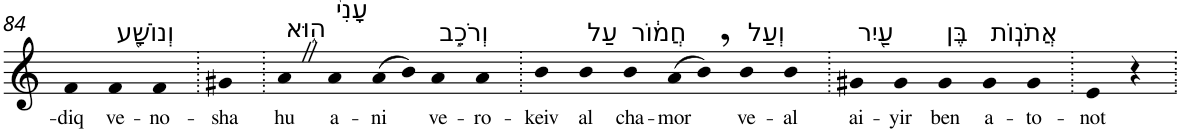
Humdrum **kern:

**kern	**text
*part1	*part1
*staff1	*staff1
*I"Piano	*
*I'Pno	*
!!LO:PB:g=z
*clefG2	*
*k[]	*
=84	=84
!	!LO:LY:b
4f	-diq
!LO:TX:a:t=וְנוֹשָׁ֖ע	!
!	!LO:LY:b
4f	ve-
!	!LO:LY:b
4f	-no-
=85.	=85.
!	!LO:LY:b
4g#X	-sha
=86.	=86.
!LO:TX:a:t=ה֑וּא	!
!	!LO:LY:b
4aZ	hu
!LO:TX:a:t=עָנִי֙	!
!	!LO:LY:b
4a	a-
!	!LO:LY:b
(>8a	-ni
8b)	.
!LO:TX:a:t=וְרֹכֵ֣ב	!
!	!LO:LY:b
4a	ve-
!	!LO:LY:b
4a	-ro-
=87.	=87.
!	!LO:LY:b
4b	-keiv
!LO:TX:a:t=עַל	!
!	!LO:LY:b
4b	al
!LO:TX:a:t=חֲמ֔וֹר	!
!	!LO:LY:b
4b	cha-
!	!LO:LY:b
(>8a	-mor
8b,)	.
!LO:TX:a:t=וְעַל	!
!	!LO:LY:b
4b	ve-
!	!LO:LY:b
4b	-al
=88.	=88.
!LO:TX:a:t=עַ֖יִר	!
!	!LO:LY:b
4g#X	ai-
!	!LO:LY:b
4g#	-yir
!LO:TX:a:t=בֶּן	!
!	!LO:LY:b
4g#	ben
!LO:TX:a:t=אֲתֹנֽוֹת	!
!	!LO:LY:b
4g#	a-
!	!LO:LY:b
4g#	-to-
=89.	=89.
!	!LO:LY:b
4e	-not
4r	.
=.	=.
*-	*-
